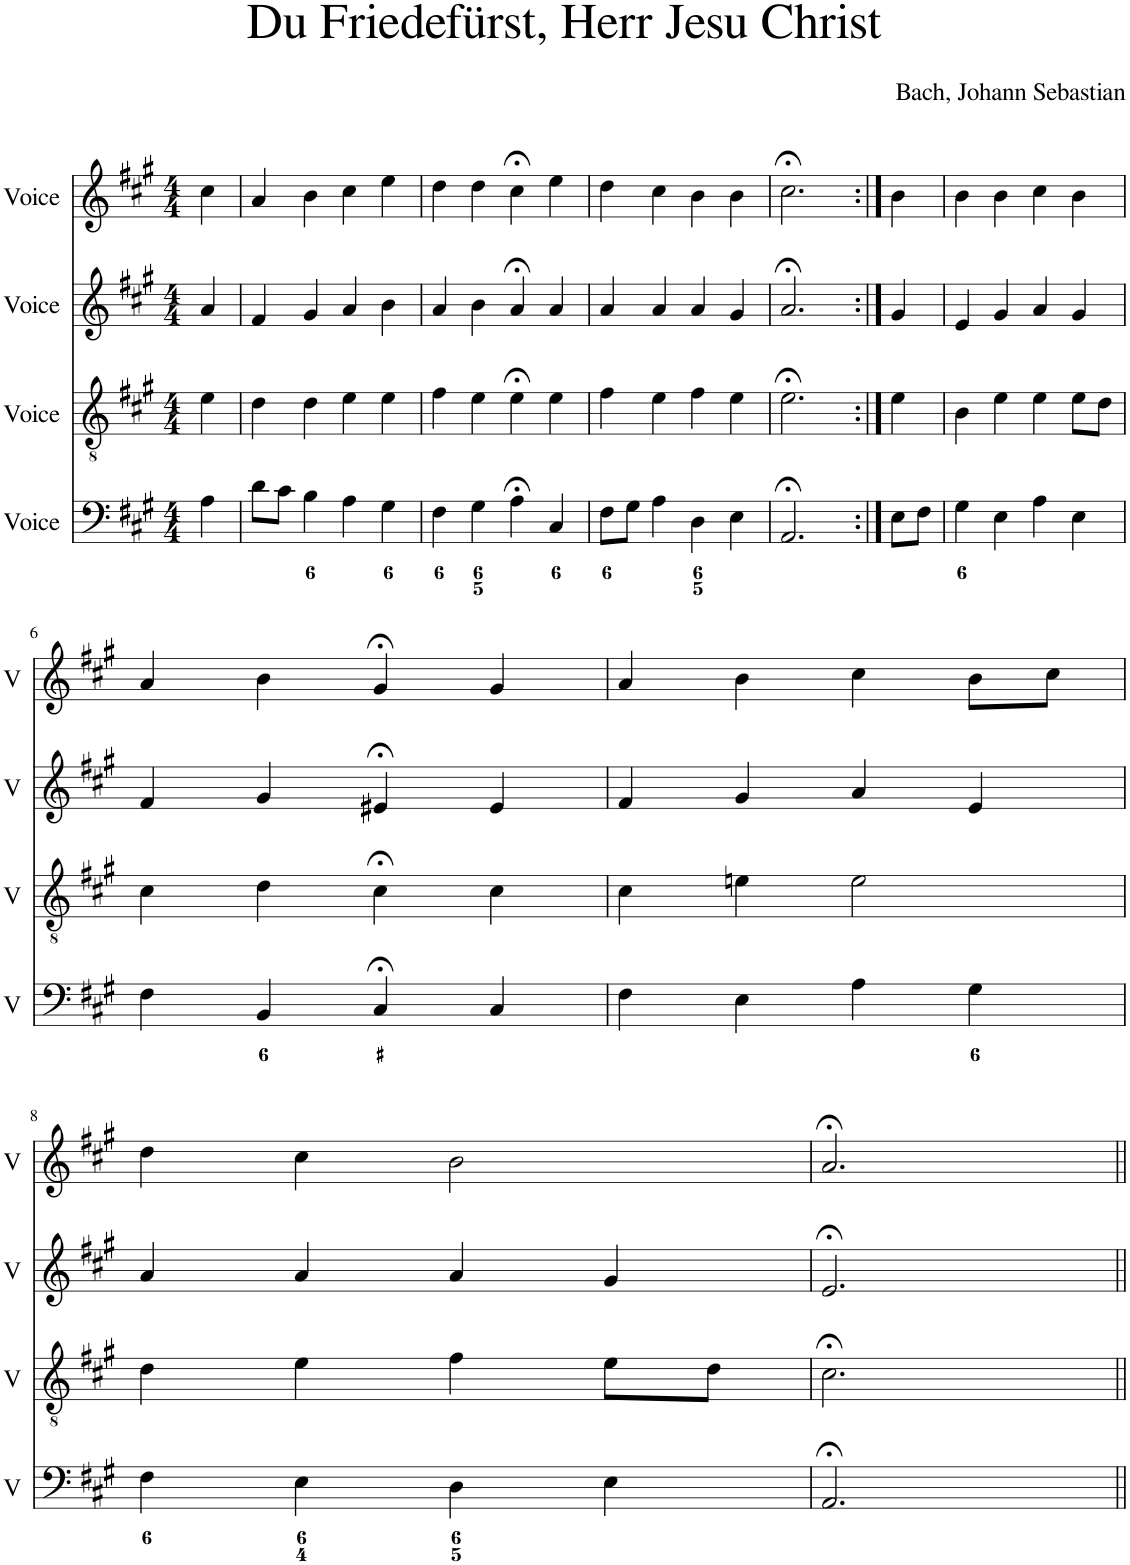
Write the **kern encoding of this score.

**kern	**kern	**kern	**kern
*part4	*part3	*part2	*part1
*staff4	*staff3	*staff2	*staff1
*I"Voice	*I"Voice	*I"Voice	*I"Voice
*I'V	*I'V	*I'V	*I'V
*clefF4	*clefGv2	*clefG2	*clefG2
*k[f#c#g#]	*k[f#c#g#]	*k[f#c#g#]	*k[f#c#g#]
*M4/4	*M4/4	*M4/4	*M4/4
=	=	=	=
4A\	4e\	4a/	4cc#\
=1	=1	=1	=1
8d\L	4d\	4f#/	4a/
8c#\J	.	.	.
4B\	4d\	4g#/	4b\
4A\	4e\	4a/	4cc#\
4G#\	4e\	4b\	4ee\
=2	=2	=2	=2
4F#\	4f#\	4a/	4dd\
4G#\	4e\	4b\	4dd\
4A;<\	4e;<\	4a;</	4cc#;<\
4C#/	4e\	4a/	4ee\
=3	=3	=3	=3
8F#\L	4f#\	4a/	4dd\
8G#\J	.	.	.
4A\	4e\	4a/	4cc#\
4D\	4f#\	4a/	4b\
4E\	4e\	4g#/	4b\
=4	=4	=4	=4
2.AA;</	2.e;<\	2.a;</	2.cc#;<\
=4X1:|!	=4X1:|!	=4X1:|!	=4X1:|!
8E\L	4e\	4g#/	4b\
8F#\J	.	.	.
=5	=5	=5	=5
4G#\	4B\	4e/	4b\
4E\	4e\	4g#/	4b\
4A\	4e\	4a/	4cc#\
4E\	8e\L	4g#/	4b\
.	8d\J	.	.
!!LO:LB:g=z
=6	=6	=6	=6
4F#\	4c#\	4f#/	4a/
4BB/	4d\	4g#/	4b\
4C#;</	4c#;<\	4e#X;</	4g#;</
4C#/	4c#\	4e#/	4g#/
=7	=7	=7	=7
4F#\	4c#\	4f#/	4a/
4E\	4en\	4g#/	4b\
4A\	2e\	4a/	4cc#\
4G#\	.	4e/	8b\L
.	.	.	8cc#\J
!!LO:LB:g=z
=8	=8	=8	=8
4F#\	4d\	4a/	4dd\
4E\	4e\	4a/	4cc#\
4D\	4f#\	4a/	2b\
4E\	8e\L	4g#/	.
.	8d\J	.	.
=9	=9	=9	=9
2.AA;</	2.c#;<\	2.e;</	2.a;</
=||	=||	=||	=||
*-	*-	*-	*-
